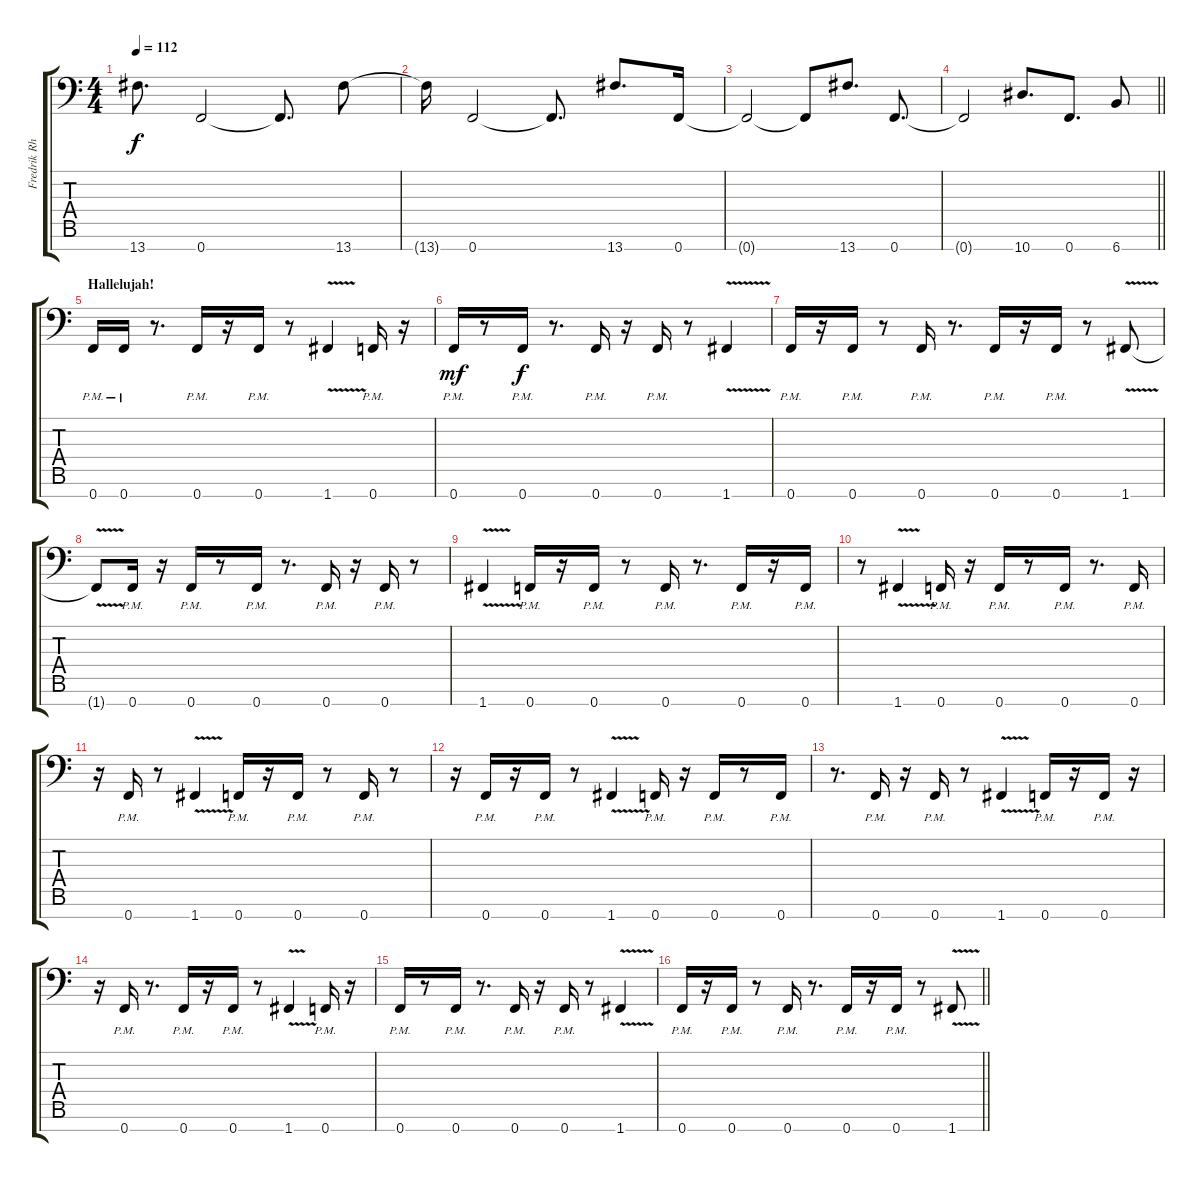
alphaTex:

\track ("Fredrik Rhythm" "Fredrik Rh") {instrument distortionguitar}
\staff {score tabs}
\tuning (Bb3 Gb3 Db3 Ab2 Eb2 Bb1 F1) {hide}
\ts (4 4)
\tempo 112
\clef f4
\ks c
13.7.8{d dy f} 0.7.2 0.7{t}.8{d} 13.7.8 |
13.7{t}.16 0.7.2 0.7{t}.8{d} 13.7.8{d} 0.7.16 |
0.7{t}.2 0.7{t}.8 13.7.8{d} 0.7.8{d} |
\barLineRight lightlight
0.7{t}.2 10.7.8{d} 0.7.8{d} 6.7.8 |
\section ("" "Hallelujah!")
0.7{pm}.16 0.7{pm}.16 r.8{d} 0.7{pm}.16 r.16 0.7{pm}.16 r.8 1.7{v}.4 0.7{pm}.16 r.16 |
0.7{pm}.16{dy mf} r.8 0.7{pm}.16{dy f} r.8{d} 0.7{pm}.16 r.16 0.7{pm}.16 r.8 1.7{v}.4 |
0.7{pm}.16 r.16 0.7{pm}.16 r.8 0.7{pm}.16 r.8{d} 0.7{pm}.16 r.16 0.7{pm}.16 r.8 1.7{v}.8 |
1.7{t}.8 0.7{pm}.16 r.16 0.7{pm}.16 r.8 0.7{pm}.16 r.8{d} 0.7{pm}.16 r.16 0.7{pm}.16 r.8 |
1.7{v}.4 0.7{pm}.16 r.16 0.7{pm}.16 r.8 0.7{pm}.16 r.8{d} 0.7{pm}.16 r.16 0.7{pm}.16 |
r.8 1.7{v}.4 0.7{pm}.16 r.16 0.7{pm}.16 r.8 0.7{pm}.16 r.8{d} 0.7{pm}.16 |
r.16 0.7{pm}.16 r.8 1.7{v}.4 0.7{pm}.16 r.16 0.7{pm}.16 r.8 0.7{pm}.16 r.8 |
r.16 0.7{pm}.16 r.16 0.7{pm}.16 r.8 1.7{v}.4 0.7{pm}.16 r.16 0.7{pm}.16 r.8 0.7{pm}.16 |
r.8{d volume 10} 0.7{pm}.16 r.16 0.7{pm}.16 r.8 1.7{v}.4 0.7{pm}.16 r.16 0.7{pm}.16 r.16 |
r.16 0.7{pm}.16 r.8{d} 0.7{pm}.16 r.16 0.7{pm}.16 r.8 1.7{v}.4 0.7{pm}.16 r.16 |
0.7{pm}.16 r.8 0.7{pm}.16 r.8{d} 0.7{pm}.16 r.16 0.7{pm}.16 r.8 1.7{v}.4 |
\barLineRight lightlight
0.7{pm}.16 r.16 0.7{pm}.16 r.8 0.7{pm}.16 r.8{d} 0.7{pm}.16 r.16 0.7{pm}.16 r.8 1.7{v}.8
